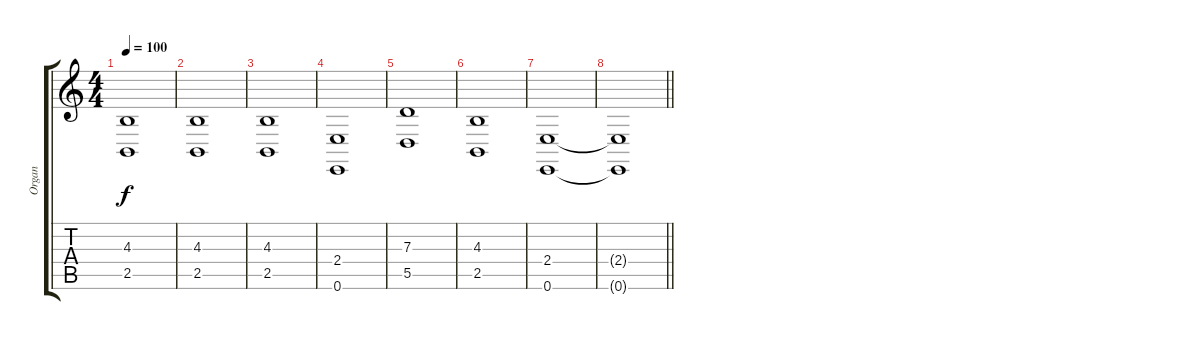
\track ("Organ" "Organ") {instrument churchorgan}
\staff {score tabs}
\tuning (E4 B3 G3 D3 A2 E2) {hide}
\ts (4 4)
\tempo 100
\clef g2
\ks c
(4.3 2.5).1{dy f} |
(4.3 2.5).1 |
(4.3 2.5).1 |
(2.4 0.6).1 |
(7.3 5.5).1 |
(4.3 2.5).1 |
(2.4 0.6).1 |
\barLineRight lightlight
(2.4{t} 0.6{t}).1
